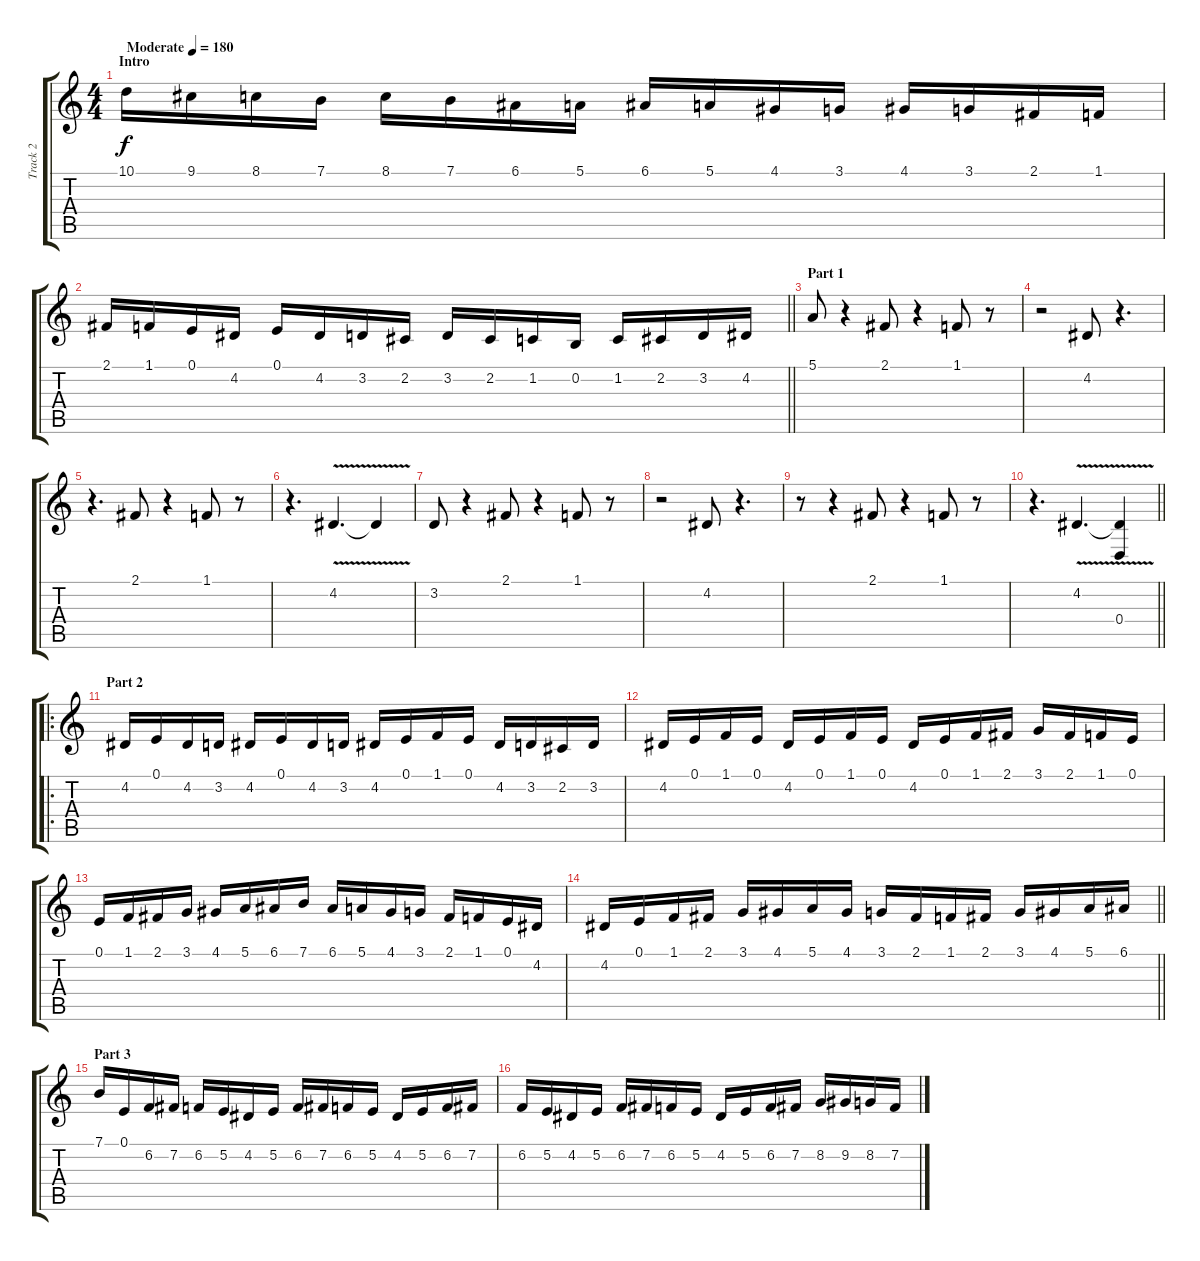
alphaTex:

\track ("Track 2" "Track 2") {instrument lead2sawtooth}
\staff {score tabs}
\tuning (E4 B3 G3 D3 A2 E2) {hide}
\ts (4 4)
\section ("" "Intro")
\tempo (180 "Moderate")
\clef g2
\ks c
10.1.16{dy f instrument lead2sawtooth} 9.1.16 8.1.16 7.1.16 8.1.16 7.1.16 6.1.16 5.1.16 6.1.16 5.1.16 4.1.16 3.1.16 4.1.16 3.1.16 2.1.16 1.1.16 |
\barLineRight lightlight
2.1.16 1.1.16 0.1.16 4.2.16 0.1.16 4.2.16 3.2.16 2.2.16 3.2.16 2.2.16 1.2.16 0.2.16 1.2.16 2.2.16 3.2.16 4.2.16 |
\section ("" "Part 1")
5.1.8 r.4 2.1.8 r.4 1.1.8 r.8 |
r.2 4.2.8 r.4{d} |
r.4{d} 2.1.8 r.4 1.1.8 r.8 |
r.4{d} 4.2{v}.4{d} 4.2{t}.4 |
3.2.8 r.4 2.1.8 r.4 1.1.8 r.8 |
r.2 4.2.8 r.4{d} |
r.8 r.4 2.1.8 r.4 1.1.8 r.8 |
\barLineRight lightlight
r.4{d} 4.2{v}.4{d} (4.2{t} 0.4).4 |
\ro
\section ("" "Part 2")
4.2.16 0.1.16 4.2.16 3.2.16 4.2.16 0.1.16 4.2.16 3.2.16 4.2.16 0.1.16 1.1.16 0.1.16 4.2.16 3.2.16 2.2.16 3.2.16 |
4.2.16 0.1.16 1.1.16 0.1.16 4.2.16 0.1.16 1.1.16 0.1.16 4.2.16 0.1.16 1.1.16 2.1.16 3.1.16 2.1.16 1.1.16 0.1.16 |
0.1.16 1.1.16 2.1.16 3.1.16 4.1.16 5.1.16 6.1.16 7.1.16 6.1.16 5.1.16 4.1.16 3.1.16 2.1.16 1.1.16 0.1.16 4.2.16 |
\barLineRight lightlight
4.2.16 0.1.16 1.1.16 2.1.16 3.1.16 4.1.16 5.1.16 4.1.16 3.1.16 2.1.16 1.1.16 2.1.16 3.1.16 4.1.16 5.1.16 6.1.16 |
\section ("" "Part 3")
7.1.16 0.1.16 6.2.16 7.2.16 6.2.16 5.2.16 4.2.16 5.2.16 6.2.16 7.2.16 6.2.16 5.2.16 4.2.16 5.2.16 6.2.16 7.2.16 |
6.2.16 5.2.16 4.2.16 5.2.16 6.2.16 7.2.16 6.2.16 5.2.16 4.2.16 5.2.16 6.2.16 7.2.16 8.2.16 9.2.16 8.2.16 7.2.16
